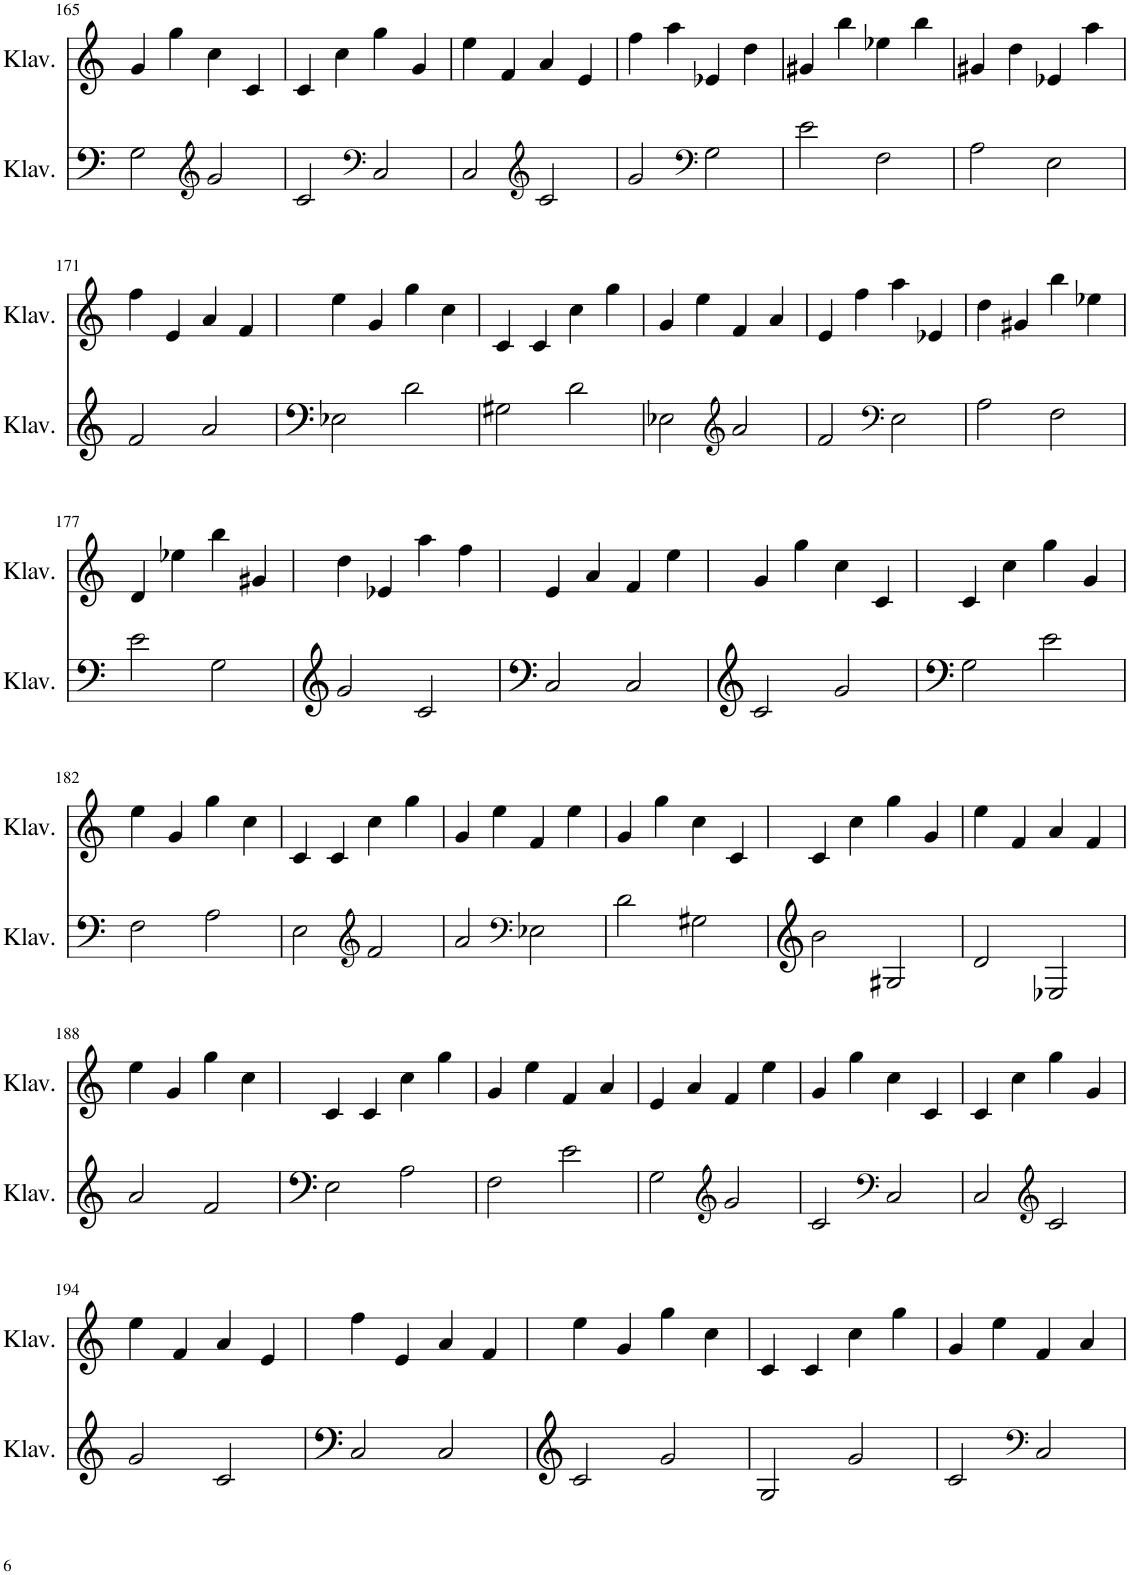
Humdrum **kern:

**kern	**kern
*part2	*part1
*staff2	*staff1
*I"Klavier	*I"Klavier
*I'Klav.	*I'Klav.
!!LO:PB:g=z
*clefF4	*clefG2
*k[]	*k[]
*M4/4	*M4/4
=165	=165
2G\	4g/
.	4gg\
*clefG2	*
2g/	4cc\
.	4c/
=166	=166
2c/	4c/
.	4cc\
*clefF4	*
2C/	4gg\
.	4g/
=167	=167
2C/	4ee\
.	4f/
*clefG2	*
2c/	4a/
.	4e/
=168	=168
2g/	4ff\
.	4aa\
*clefF4	*
2G\	4e-X/
.	4dd\
=169	=169
2e\	4g#X/
.	4bb\
2F\	4ee-X\
.	4bb\
=170	=170
2A\	4g#X/
.	4dd\
2E\	4e-X/
.	4aa\
!!LO:LB:g=z
=171	=171
2f/	4ff\
.	4e/
2a/	4a/
.	4f/
=172	=172
2E-X\	4ee\
.	4g/
2d\	4gg\
.	4cc\
=173	=173
2G#X\	4c/
.	4c/
2d\	4cc\
.	4gg\
=174	=174
2E-X\	4g/
.	4ee\
*clefG2	*
2a/	4f/
.	4a/
=175	=175
2f/	4e/
.	4ff\
*clefF4	*
2E\	4aa\
.	4e-X/
=176	=176
2A\	4dd\
.	4g#X/
2F\	4bb\
.	4ee-X\
!!LO:LB:g=z
=177	=177
2e\	4d/
.	4ee-X\
2G\	4bb\
.	4g#X/
=178	=178
2g/	4dd\
.	4e-X/
2c/	4aa\
.	4ff\
=179	=179
2C/	4e/
.	4a/
2C/	4f/
.	4ee\
=180	=180
2c/	4g/
.	4gg\
2g/	4cc\
.	4c/
=181	=181
2G\	4c/
.	4cc\
2e\	4gg\
.	4g/
!!LO:LB:g=z
=182	=182
2F\	4ee\
.	4g/
2A\	4gg\
.	4cc\
=183	=183
2E\	4c/
.	4c/
*clefG2	*
2f/	4cc\
.	4gg\
=184	=184
2a/	4g/
.	4ee\
*clefF4	*
2E-X\	4f/
.	4ee\
=185	=185
2d\	4g/
.	4gg\
2G#X\	4cc\
.	4c/
=186	=186
2b\	4c/
.	4cc\
2G#X/	4gg\
.	4g/
=187	=187
2d/	4ee\
.	4f/
2E-X/	4a/
.	4f/
!!LO:LB:g=z
=188	=188
2a/	4ee\
.	4g/
2f/	4gg\
.	4cc\
=189	=189
2E\	4c/
.	4c/
2A\	4cc\
.	4gg\
=190	=190
2F\	4g/
.	4ee\
2e\	4f/
.	4a/
=191	=191
2G\	4e/
.	4a/
*clefG2	*
2g/	4f/
.	4ee\
=192	=192
2c/	4g/
.	4gg\
*clefF4	*
2C/	4cc\
.	4c/
=193	=193
2C/	4c/
.	4cc\
*clefG2	*
2c/	4gg\
.	4g/
!!LO:LB:g=z
=194	=194
2g/	4ee\
.	4f/
2c/	4a/
.	4e/
=195	=195
2C/	4ff\
.	4e/
2C/	4a/
.	4f/
=196	=196
2c/	4ee\
.	4g/
2g/	4gg\
.	4cc\
=197	=197
2G/	4c/
.	4c/
2g/	4cc\
.	4gg\
=198	=198
2c/	4g/
.	4ee\
*clefF4	*
2C/	4f/
.	4a/
=	=
*-	*-
